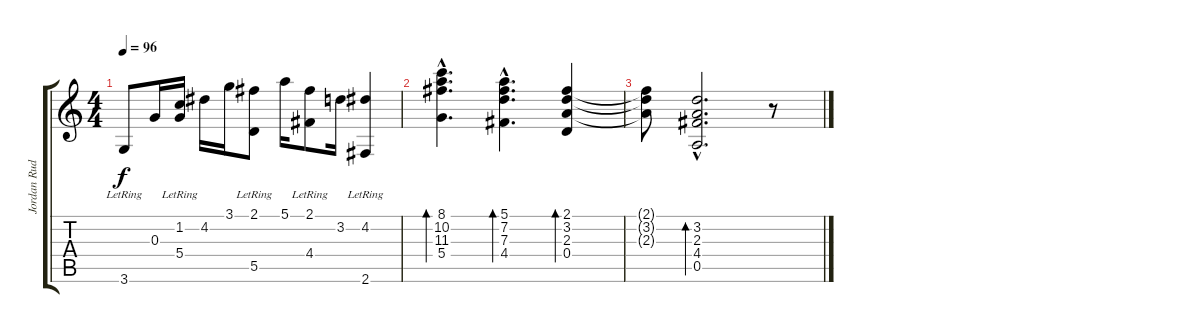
\track ("Jordan Rudess - Keyboard" "Jordan Rud") {instrument acousticgrandpiano}
\staff {score tabs}
\tuning (E5 B4 G4 D4 A3 E3) {hide}
\ts (4 4)
\tempo 96
\clef g2
\ks c
3.6{lr}.8{dy f} 0.3.16 (1.2 5.4{lr}).16 4.2.16 3.1.16 (2.1 5.5{lr}).8 5.1.16 (2.1 4.4{lr}).8 3.2.16 (4.2 2.6{lr}).4 |
(8.1{hac} 10.2{hac} 11.3{hac} 5.4{hac}).4{d bd 240} (5.1{hac} 7.2{hac} 7.3{hac} 4.4{hac}).4{d bd 240} (2.1 3.2 2.3 0.4).4{bd 240} |
(2.1{t} 3.2{t} 2.3{t}).8 (3.2{hac} 2.3{hac} 4.4{hac} 0.5{hac}).2{d bd 240} r.8
